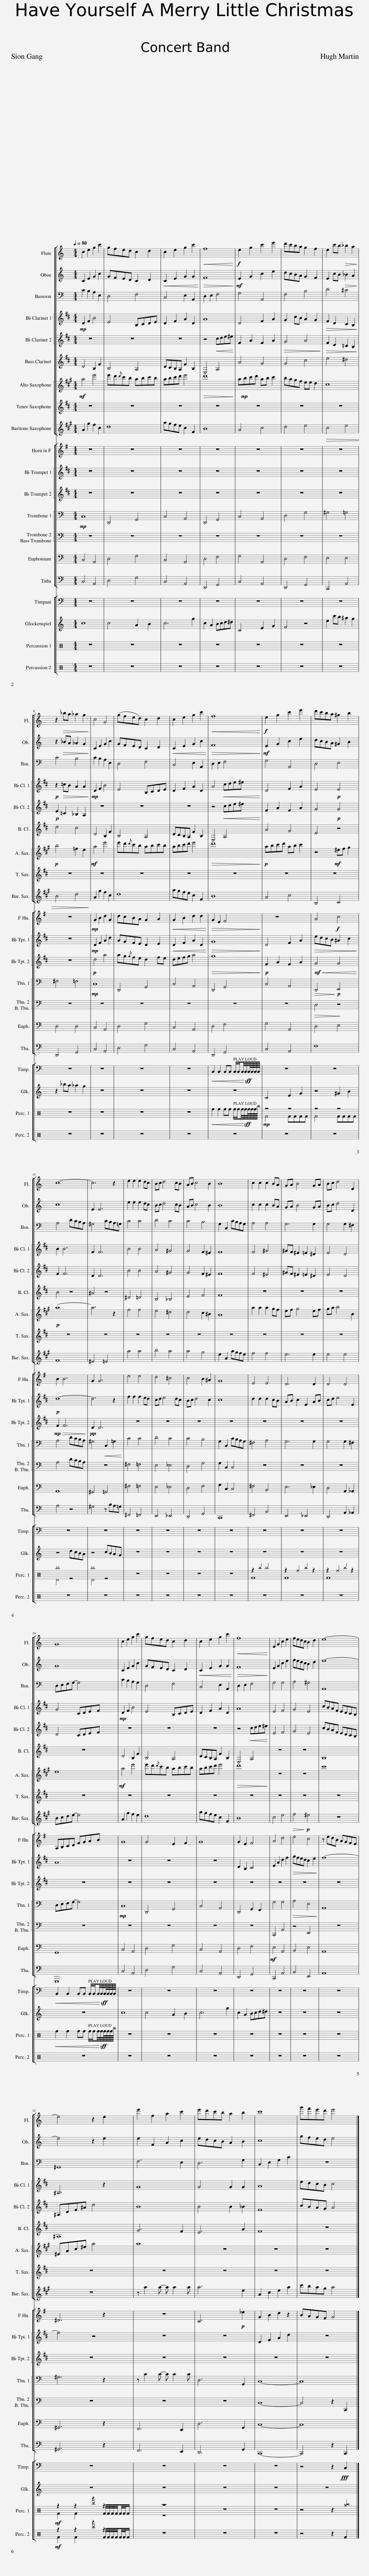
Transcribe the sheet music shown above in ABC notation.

X:1
%%score [ 1 2 3 [ 4 5 ] 6 [ 7 8 ] ] [ 9 [ 10 11 ] [ 12 13 ] 14 15 ] [ 16 17 ( 18 19 ) ( 20 21 ) ]
L:1/8
Q:1/4=80
M:4/4
I:linebreak $
K:C
V:1 treble
V:2 treble
V:3 bass
V:4 treble transpose=-2
V:5 treble transpose=-2
V:6 treble transpose=-14
V:7 treble transpose=-9
V:8 treble transpose=-21
V:9 treble transpose=-7
V:10 treble transpose=-2
V:11 treble transpose=-2
V:12 bass
V:13 bass
V:14 bass
V:15 bass
V:16 bass
V:17 treble transpose=24
V:18 perc
K:none
V:19 perc
K:none
V:20 perc
K:none
V:21 perc
K:none
V:1
 c2 e2 g2 c'2 | gfed c2 d2 | c2 e2 g2 c'2 |!<(! f8!<)! |!f! e2 g2 c'2 e'2 | %5
 d'c'ba g2 f2 | e2 c'b!>(! _b2 a2!>)! |$ z2!>(! _ba _a2 g2!>)! | c4 G4 | (gfed) c2 d2 | %10
 c2 e2 g2 c'2 |!<(! f8!<)! |!f! e2 g2 c'2 e'2 | d'c'ba ^g2 b2 |$ c8- | %15
 c6 z2 | e2 e2 e2 dc | Bc d4 cB | AB c4 B2 | B8 | %20
 c2 c2 c2 BA | GA B4 GA | Bc d4 D2 |$ G8 | c2 e2 g2 c'2 | %25
 gfed c2 d2 | c2 e2 g2 c'2 |!<(! f8!<)! | E2 G2 c2 e2 | fedc B2 d2 | %30
 e8- |$ e4 z2 e2 | e'2 f2 a2 c'2 | e'd'c'b a2 b2 | c'8 | %35
 g'f'e'd' e'4 |] %36
V:2
 C2 E2 G2 c2 | GFED C2 D2 |!<(! C2 E2 G2 G2!<)! |!>(! F8!>)! |!mf! E2 G2 c2 e2 | %5
 dcBA G2 F2 | E2 cB!>(! _B2 A2!>)! |$ z2!>(! _BA _A2 G2!>)! | C2 E2 G2 c2 | GFED C2 D2 | %10
!<(! C2 E2 G2 c2!<)! |!>(! F8!>)! |!mf! E2 G2 c2 e2 | dcBA ^G2 B2 |$ c8 | %15
 E2 E6 | e2 e2 e2 dc | Bc d4 cB | AB c4 B2 | B8 | %20
 c2 c2 c2 BA | GA B4 GA | Bc d4 D2 |$ G8 | C2 E2 G2 c2 | %25
 GFED C2 D2 |!<(! C2 E2 G2 G2!<)! |!>(! F8!>)! | E2 G2 c2 e2 | fedc B2 d2 | %30
 e8- |$ e4 z2 e2 | e2 F2 A2 c2 | edcB A2 B2 | c8 | %35
 gfed e4 |] %36
V:3
 C2 B,2 A,2 E,2 | D,4 F,4 | C,4 E,2 A,,2 | D,2 E,2 F,4 | G,4 A,,4 | %5
 F,4 B,4 | D4 ^C4 |$ C4 B,4 | C2 B,2 A,2 E,2 | D,4 F,4 | %10
 C,4 E,2 A,,2 | D,2 E,2 F,4 | G,4 A,,4 | D,4 E,4 |$ A,4 DCB,A, | %15
 ^G,4 CB,A,=G, | C4 C4 | D4 C4 | C4 B,4 | G,2 C,2 CB,A,G, | %20
 A,4 A,4 | G,6 G,2 | G,4 G,2 ^F,2 |$ D,E,F,G,- G,4 | C2 B,2 A,2 G,2 | %25
 D,4 F,4 | C,4 E,2 A,,2 | D,2 E,2 F,4 | G,4 G,4 | A,4 ^G,4 | %30
 A,,8 |$ ^G,,8 | F,6 E,2 | D,6 G,2 | C,2 E,2 G,2 C2 | %35
 z8 |] %36
V:4
[K:D]!mp! D2 F2 B4 | E4 B,CDE | D2 F2 A2 D2 | A8 | D4 F2 A2 | %5
 G2 cB A2 G2 |!>(! F2 D2 C2 B,2!>)! |$!p! z2!>(! =cB A2 A2!>)! |!mp! D2 F2 B4 | E4 B,CDE | %10
 D2 F2 A2 D2 | A4!<(! cde^e!<)! | D4 F2 A2 | E4!p! E4 |$ B2 B6 | %15
 F2 F6 | B4 B4 | A4 ^G4 | G4 F2 ^E2 | F8 | %20
 F4 ^G4 | ^GF ^E2 =E2 ^D2 | E4 D4 |$ G4 CDEF |!mp! D2 F2 B4 | %25
 E4 B,CDE | D2 F2 A2 D2 | A8 | E4 F4 | G4 E4 | %30
 cBAF EDCB, |$ ^A,6 z2 | G8 | G4 G2 G2 | A8 | %35
 edcB c4 |] %36
V:5
[K:D] z8 | z8 | z8 | z4!<(! cde^e!<)! | F2 A2 F2 A2 | %5
!>(! G4 A4!>)! |!>(! F2 D2 =C2 B,2!>)! |$!p! E2 =C2 _B,2 A,2 | z8 | z8 | %10
 z8 | z4!<(! cde^e!<)! | F2 A2 F2 A2 | G4!p! G4 |$ F2 F6 | %15
 D2 D6 | B4 B4 | A4 ^G4 | G4 F2 ^E2 | F8 | %20
 F4 ^E4 | ^GF ^E2 =E2 ^D2 | E4 D4 |$ D4 CDEF | z8 | %25
 z8 | z8 | z4!<(! cde^e!<)! | E4 F4 | G4 E4 | %30
 cBAF EDCB, |$ ^A,DF^A d4 | B8 | B4 B2 _B2 | F8 | %35
 cBAG A4 |] %36
V:6
[K:D] D4 B,2 F2 | B,4 A,4 | DCB,A, F2 B,2 | E,4 A,4 | A4 G4 | %5
 G4 c4 | e4 ^d4 |$ d4 c4 | D4 B,2 F2 | B,4 A,4 | %10
 DCB,A, F2 B,2 | E,4 A,4 | A4 G4 | E4 z4 |$ B4 z4 | %15
 ^A4 z4 | ^D4 =D4 | B,4 _B,4 | E4 F4 | F8 | %20
 z8 | z8 | z8 |$ z8 | D4 B,2 F2 | %25
 B,4 A,4 | DCB,A, F2 B,2 | E,4 A,4 | z8 | z8 | %30
 B,8 |$ ^A,8 | G6 F2 | E6 A2 | F8 | %35
 z8 |] %36
V:7
[K:A]!mf! a4 e'4 | e'd'{/d'}c'b abc'b | abc'd' e'4 |!>(! d'8!>)! | a!mp!bc'd' ab c'2 | %5
 bagf ee d2 | c8 |$!p! b4 =f2 e2 |!mf! a4 e'4 | e'd'{/d'}c'b abc'b | %10
 abc'd' e'4 |!>(! d'8!>)! |!p! abc'd' ab c'2 | z4!mf! ^ef g2 |$!p! a8- | %15
 a6 z2 | f4 f4 | e4 ^d4 | d4 c2 ^B2 | A8 | %20
 a2 a2 a2 gf | ef g4 ef | ga b4 B2 |$ e8 |!mf! a4 e'4 | %25
 e'd'{/d'}c'b abc'b | abc'd' e'4 |!>(! d'8!>)! | z8 | z8 | %30
 c'8 |$ ^EAc^e a4 | a8 | z8 | z8 | %35
 z8 |] %36
V:8
[K:A] A2 g2 f2 c2 | d8 | agfe c2 F2 | B8 | A4 c4 | %5
 d4 e4 |!>(! c4 e4 |$ B4 d4!>)! | A2 g2 f2 c2 | d8 | %10
 agfe c2 F2 | B8 | A4 c4 | B,4 C4 |$ F8 | %15
 ^E4 =E4 | a4 a4 | b4 a4 | a4 g4 | e2 A2 agfe | %20
 f4 f4 | e6 e2 | e4 e4 |$ Bcde- e4 | A2 g2 f2 e2 | %25
 d8 | agfe c2 F2 | B8 | c4 e4 |!>(! f4!p! ^e4!>)! | %30
 z8 |$ z8 | z a2 a- a a2 a | a6 e2 | A2 c2 e2 a2 | %35
 c'bag a4 |] %36
V:9
[K:G] z8 | z8 | z8 | z8 | z8 | %5
 z8 | z8 |$ z8 |!mp! G2 B2 d2 G2 | dcBA G2 A2 | %10
!<(! G2 B2 d2 d2!<)! |!>(! G2 E2 F4!>)! | z8 | A4!f! c4 |$ B2 B6 | %15
 G2 G6 | e4 e4 | d4 ^c4 | c4 B2 ^A2 | G8 | %20
 E4 E4 | D6 D2 | D4 D4 |$ A,B,CD FGAB | G8 | %25
 G4 E2 F2 | G8 | G2 E2 F4 | A4 d4 | e4 c4 | %30
 z edB AGFE |$ ^D6 z2 | z8 | C6!p! _e2 | G2 B2 d2 z2 | %35
 BAGF G4 |] %36
V:10
[K:D] z8 | z8 | z8 | z8 | z8 | %5
 z8 | z8 |$ z8 |!mp! D2 F2 A2 d2 | AGFE D2 E2 | %10
!<(! D2 F2 A2 D2!<)! |!>(! G8!>)! | D4 F2 A2 |!>(! edcB ^A2 c2!>)! |$!p! d8- | %15
 d6 z2 | f2 f2 f2 ed | cd e4 dc | Bc d4 c2 | c8 | %20
 d2 d2 d2 cB | AB c2 E2 AB | cd e4 E2 |$ A8 | z8 | %25
 z8 | z8 | D2 B,2 C4 | E2 A2 d2 f2 |!>(! gfed c2 e2!>)! | %30
 f8- |$ f4 z4 | z8 | z8 | D2 F2 A2 d2 | %35
 z8 |] %36
V:11
[K:D] z8 | z8 | z8 | z8 | z8 | %5
 z8 | z8 |$ z8 |!p! d4 a4 | ag{/g}fe d2 fe | %10
 defg a4 |!>(! g8!>)! |!p! F2 A2 F2 A2 |!mf!!<(! G4 G4!<)! |$!mp! F2!>(! F6!>)! | %15
!pp! D2 D6 | z8 | z8 | z8 | z8 | %20
 z8 | z8 | z8 |$ z8 | z8 | %25
 z8 | z8 | z8 | z8 | z8 | %30
 z8 |$ z8 | z8 | z8 | z8 | %35
 z8 |] %36
V:12
!mp! C,8 | D,,4 G,,4 | C,4 A,,4 | D,,4 G,,4 | C,4 A,,4 | %5
 D,4 G,4 | ^G,4 =G,4 |$ ^F,4 =F,4 |!mp! C,8 | D,,4 G,,4 | %10
 C,4 A,,4 | D,,4 G,,4 | C,4 A,,4 |!>(! D,,4!p! E,,4!>)! |$ A,4 DCB,A, | %15
 ^G,4!<(! C,2 =G,2!<)! | C4 C4 | D4 C4 | C4 B,4 | G,2 C,2 CB,A,G, | %20
 ^F,4 A,4 | G,6 G,2 | G,4 G,2 ^F,2 |$ D,E,F,G,- G,4 |!mp! C,8 | %25
 D,,4 G,,4 | C,4 A,,4 | D,,4 G,,2 F,,2 | G,4 G,4 |!>(! A,4 E,4!>)! | %30
 A,,8 |$ ^G,6 z2 | z C2 C- C C2 C | D,6 G,,2 | C,8- | %35
 C,8 |] %36
V:13
 z8 | z8 | z8 | z8 | z8 | %5
 z8 | z8 |$ z8 | z8 | z8 | %10
 z8 | z8 | z8 |!>(! D,4 z4!>)! |$ A,4 DCB,A, | %15
 z8 | ^F,4 =F,4 | E,4 _E,4 | D,4 G,4 | G,2 C,2 C,4 | %20
 z8 | z8 | z8 |$ z8 | z8 | %25
 z8 | z8 | z8 | C,,4 A,,4 | z4 E,,4 | %30
 z8 |$ z8 | z8 | z8 | C,8- | %35
 C,4 z2 C,,2 |] %36
V:14
 C,4 A,,4 | D,4 G,4 | C,4 A,,4 | D,4 F,4 | G,4 A,,4 | %5
 D,4 F,4 | E,4 E,4 |$ D,4 D,4 | C,4 A,,4 | D,4 G,4 | %10
 C,4 A,,4 | D,4 F,4 | G,4 A,,4 | D,4 E,4 |$ A,,8 | %15
 ^G,,4 =G,,4 | ^F,4 =F,4 | E,4 _E,4 | D,4 F,4 | G,2 C,2 C,4 | %20
 ^F,4 B,,4 | E,6 _E,2 | D,4 A,,2 _A,,2 |$ G,,8 | C,4 A,,4 | %25
 D,4 G,4 | C,4 A,,4 | D,4 F,4 |!mf! E,4 A,,4 | B,,4 E,4 | %30
 A,,8 |$ ^G,,6 z2 | F,,6 E,,2 | D,6 G,,2 | C,8- | %35
 C,8 |] %36
V:15
 C,4 A,,4 | D,4 G,4 | C,4 A,,4 | D,,4 G,,4 | C,4 A,,4 | %5
 D,,4 G,,4 | C,,4 A,,4 |$ D,,4 G,,4 | C,4 A,,4 | D,4 G,4 | %10
 C,4 A,,4 | D,,4 G,,4 | C,4 A,,4 | F,8 |$ A,4 z4 | %15
 ^G,4 z B,A,=G, | ^F,,4 =F,,4 | E,,4 _E,,4 | D,,4 G,,4 | C,,8 | %20
 ^F,,4 B,,4 | E,,4 _E,,4 | D,,4 A,,2 _A,,2 |$ G,,,8 | C,4 A,,4 | %25
 D,4 G,4 | C,4 A,,4 | D,,4 G,,4 | C,,4 A,,4 | B,,4 E,,4 | %30
 A,,8 |$ ^G,,6 z2 | F,,6 E,,2 | D,,6 G,,2 | C,,8- | %35
 C,,4 z2 C,,2 |] %36
V:16
 z8 | z8 | z8 | z8 | z8 | %5
 z8 | z8 |$ z8 | z8 | z8 | %10
 z8 |!<(! B,,2 B,,2 B,,B,, B,,/B,,/!>!B,,/4!>!B,,/4!<)!!>!B,,/8!>!B,,/8!>!B,,/8!>!B,,/8 |!mp! z8 | z8 |$ z8 | %15
 z8 | z8 | z8 | z8 | z8 | %20
 z8 | z8 | z8 |$!<(! B,,2 B,,2 B,,B,, B,,/B,,/!>!B,,/4!>!B,,/4!<)!!>!B,,/8!>!B,,/8!>!B,,/8!>!B,,/8 | z8 | %25
 z8 | z8 | z8 | z8 | z8 | %30
 z8 |$ z8 | z8 | z8 | z8 | %35
 z4 z2!fff! C,2 |] %36
V:17
 c8 | c4 A2 B2 | c6 g2 | c2 A2 Bcd^d | C4 E2 G2 | %5
 F4 z4 | e2 c'b ^a2 g2 |$ z2 _ba _a2 g2 | z8 | z8 | %10
 z8 | z8 | C4 E2 G2 | z4 ^G2 B2 |$ z4 dcBA | %15
 z4 cBAG | z8 | z8 | z8 | z8 | %20
 z8 | z8 | z8 |$ z8 | c8 | %25
 c4 A2 B2 | c6 g2 | c2 A2 Bcd^d | z8 | z8 | %30
 z8 |$ z8 | z8 | z8 | z8 | %35
 z8 |] %36
V:18
 z8 | z8 | z8 | z8 | z8 | %5
 z8 | z8 |$ z8 | z8 | z8 | %10
 z8 |!<(! f2 f2 ff f/f/!>!f/4!>!f/4!<)!!>!f/8!>!f/8!>!f/8!>!^b/8 |!mp! z4 z4 | z4 z4 |$ ^b8 | %15
 ^b8 | z8 | z8 | z8 | z8 | %20
 z2 ^b2 ^b4 | z2 ^f2 ^b2 z2 | z2 ^f2 ^b2 z2 |$!<(! f2 f2 ff f/f/!>!f/4!>!f/4!<)!!>!f/8!>!f/8!>!f/8!>!^b/8 | z8 | %25
 z8 | z8 | z8 | z8 | z8 | %30
 z8 |$!mf! z2 z2 z2 z2 | z8 | z8 | z8 | %35
 z4 z2 [^g^a]2 |] %36
V:19
 x8 | x8 | x8 | x8 | x8 | %5
 x8 | x8 |$ x8 | x8 | x8 | %10
 x8 | x8 | F4 FFFF | F4 FFFF |$ ^D4 z4 | %15
 ^D4 z4 | x8 | x8 | x8 | x8 | %20
 F8 | F8 | F8 |$ x8 | x8 | %25
 x8 | x8 | x8 | x8 | x8 | %30
 x8 |$ F2 F2 ^b2 F/4F/4F/4F/4F/4F/4F/ | z8 | x8 | x8 | %35
 x8 |] %36
V:20
 z8 | z8 | z8 | z8 | z8 | %5
 z8 | z8 |$ z8 | z8 | z8 | %10
 z8 | z8 | z8 | z8 |$ z8 | %15
 z8 | z8 | z8 | z8 | z8 | %20
 z8 | z8 | z8 |$ z8 | z8 | %25
 z8 | z8 | z8 | z8 | z8 | %30
 z8 |$!mf! z2 z2 z2 z2 | z8 | z8 | z8 | %35
 z4 z2 F2 |] %36
V:21
 x8 | x8 | x8 | x8 | x8 | %5
 x8 | x8 |$ x8 | x8 | x8 | %10
 x8 | x8 | x8 | x8 |$ x8 | %15
 x8 | x8 | x8 | x8 | x8 | %20
 x8 | x8 | x8 |$ x8 | x8 | %25
 x8 | x8 | x8 | x8 | x8 | %30
 x8 |$ F2 F2 ^b2 F/4F/4F/4F/4F/4F/4F/ | x8 | x8 | x8 | %35
 x8 |] %36
